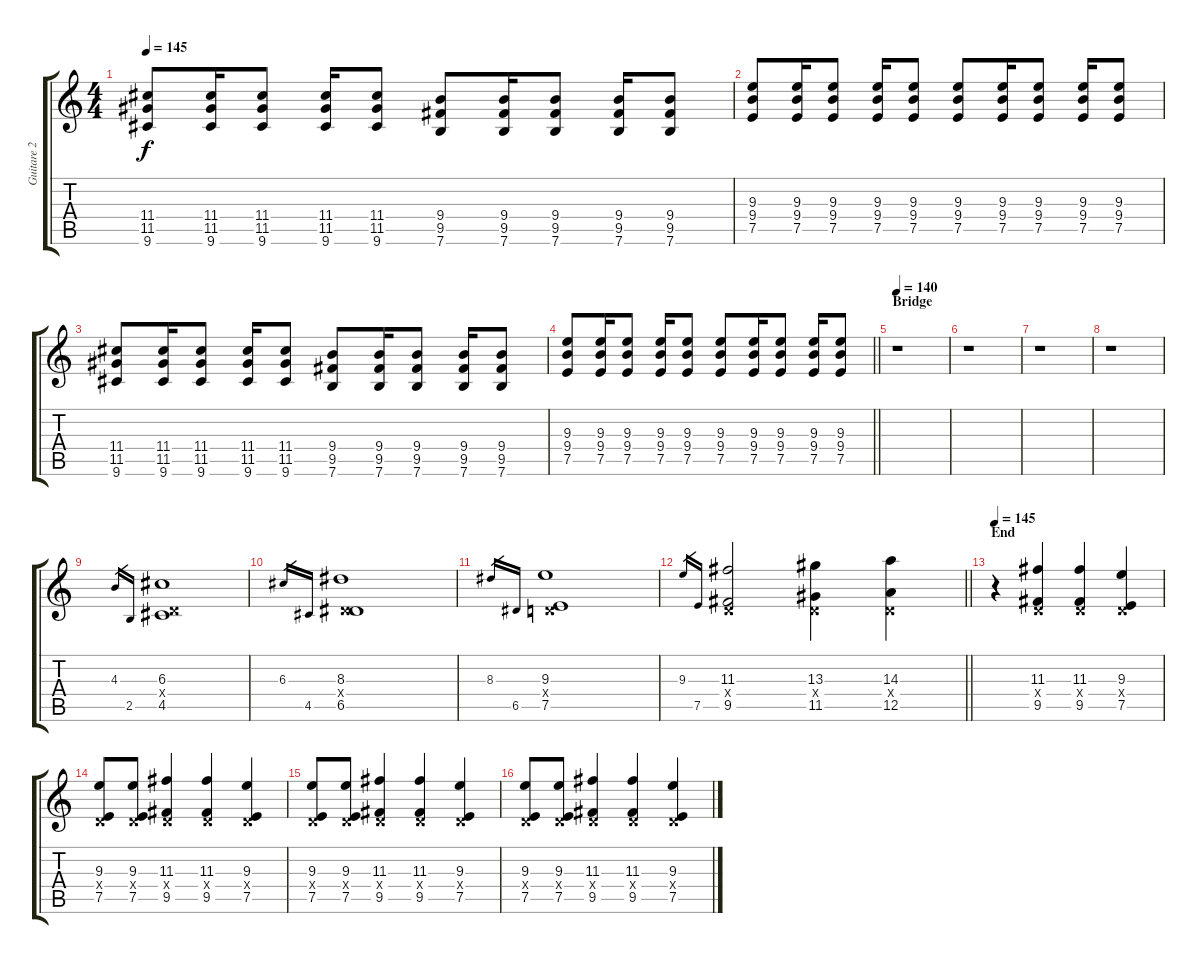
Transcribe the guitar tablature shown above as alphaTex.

\track ("Guitare 2 - Erik" "Guitare 2 ") {instrument distortionguitar}
\staff {score tabs}
\tuning (E4 B3 G3 D3 A2 E2) {hide}
\ts (4 4)
\tempo 145
\clef g2
\ks c
(11.4 11.5 9.6).8{dy f} (11.4 11.5 9.6).16 (11.4 11.5 9.6).8 (11.4 11.5 9.6).16 (11.4 11.5 9.6).8 (9.4 9.5 7.6).8 (9.4 9.5 7.6).16 (9.4 9.5 7.6).8 (9.4 9.5 7.6).16 (9.4 9.5 7.6).8 |
(9.3 9.4 7.5).8 (9.3 9.4 7.5).16 (9.3 9.4 7.5).8 (9.3 9.4 7.5).16 (9.3 9.4 7.5).8 (9.3 9.4 7.5).8 (9.3 9.4 7.5).16 (9.3 9.4 7.5).8 (9.3 9.4 7.5).16 (9.3 9.4 7.5).8 |
(11.4 11.5 9.6).8 (11.4 11.5 9.6).16 (11.4 11.5 9.6).8 (11.4 11.5 9.6).16 (11.4 11.5 9.6).8 (9.4 9.5 7.6).8 (9.4 9.5 7.6).16 (9.4 9.5 7.6).8 (9.4 9.5 7.6).16 (9.4 9.5 7.6).8 |
\barLineRight lightlight
(9.3 9.4 7.5).8 (9.3 9.4 7.5).16 (9.3 9.4 7.5).8 (9.3 9.4 7.5).16 (9.3 9.4 7.5).8 (9.3 9.4 7.5).8 (9.3 9.4 7.5).16 (9.3 9.4 7.5).8 (9.3 9.4 7.5).16 (9.3 9.4 7.5).8 |
\section ("" "Bridge")
\tempo 140
r.1 |
r.1 |
r.1 |
r.1 |
4.3.16{gr} 2.5.16{gr} (6.3 0.4{x} 4.5).1 |
6.3.16{gr} 4.5.16{gr} (8.3 0.4{x} 6.5).1 |
8.3.16{gr} 6.5.16{gr} (9.3 0.4{x} 7.5).1 |
\barLineRight lightlight
9.3.16{gr} 7.5.16{gr} (11.3 0.4{x} 9.5).2 (13.3 0.4{x} 11.5).4 (14.3 0.4{x} 12.5).4 |
\section ("" "End")
\tempo 145
r.4 (11.3 0.4{x} 9.5).4 (11.3 0.4{x} 9.5).4 (9.3 0.4{x} 7.5).4 |
(9.3 0.4{x} 7.5).8 (9.3 0.4{x} 7.5).8 (11.3 0.4{x} 9.5).4 (11.3 0.4{x} 9.5).4 (9.3 0.4{x} 7.5).4 |
(9.3 0.4{x} 7.5).8 (9.3 0.4{x} 7.5).8 (11.3 0.4{x} 9.5).4 (11.3 0.4{x} 9.5).4 (9.3 0.4{x} 7.5).4 |
(9.3 0.4{x} 7.5).8 (9.3 0.4{x} 7.5).8 (11.3 0.4{x} 9.5).4 (11.3 0.4{x} 9.5).4 (9.3 0.4{x} 7.5).4
